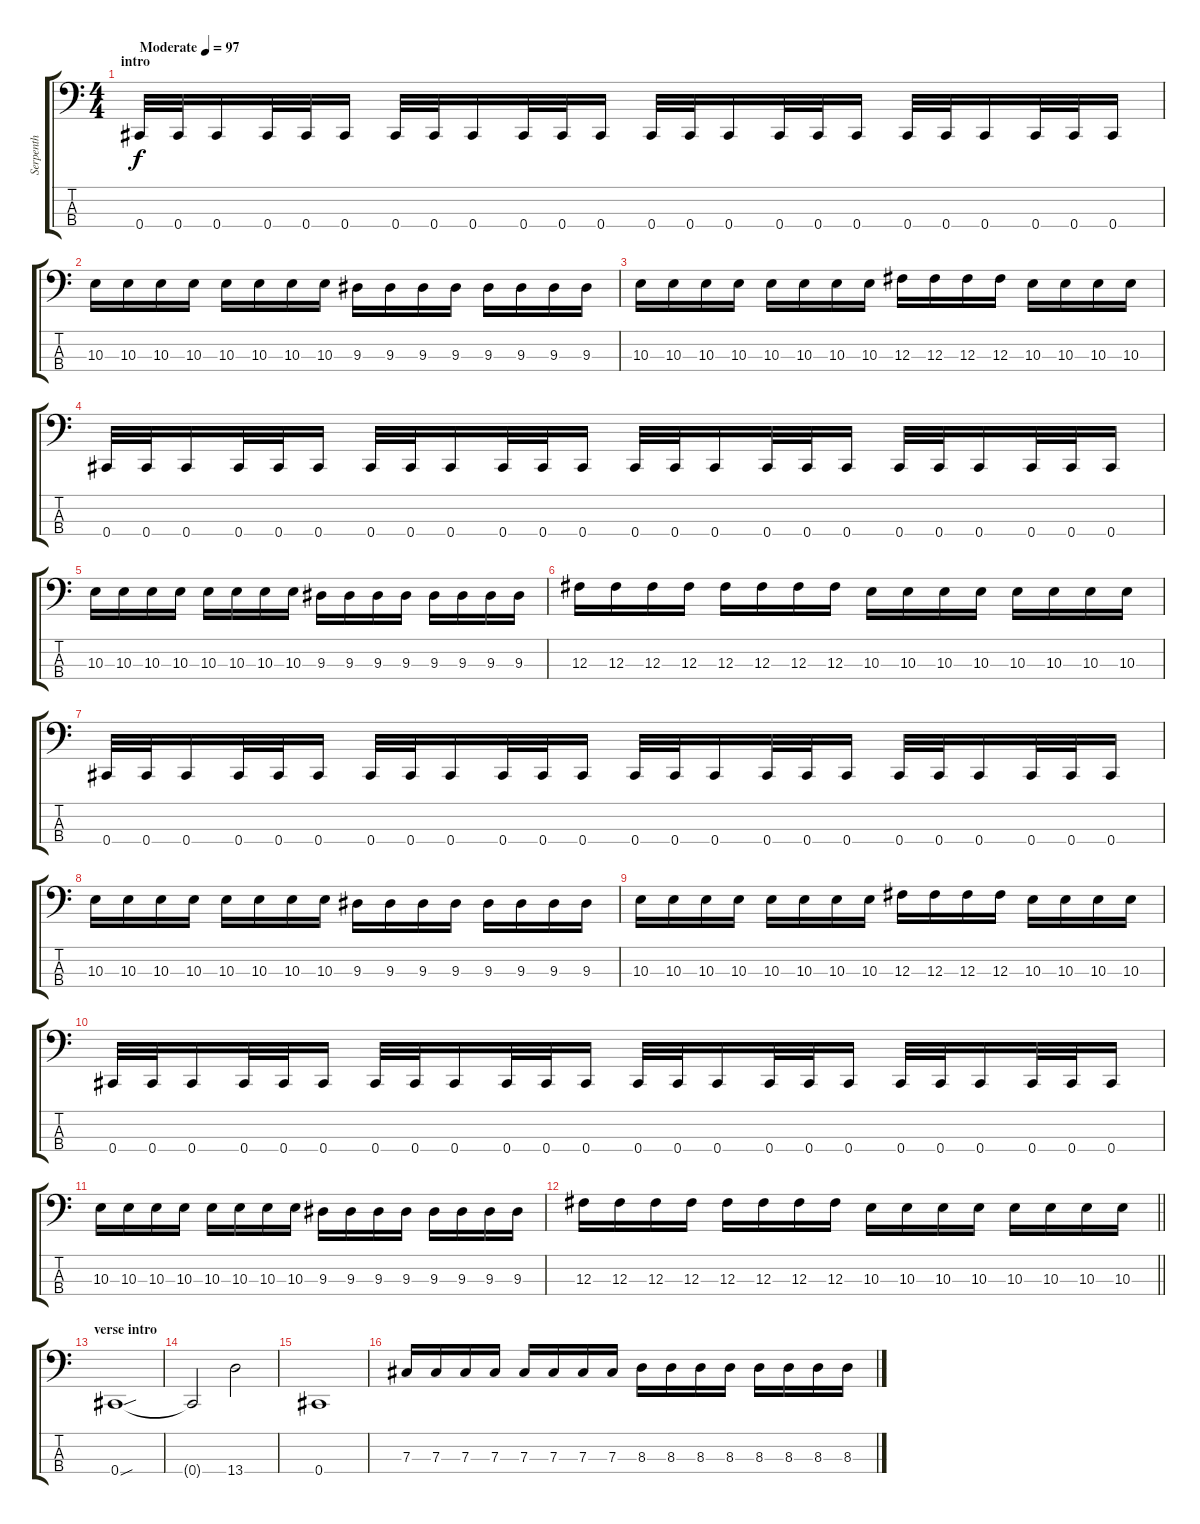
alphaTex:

\track ("Serpenth" "Serpenth") {instrument electricbasspick}
\staff {score tabs}
\tuning (E2 B1 Gb1 Db1) {hide}
\ts (4 4)
\section ("" "intro")
\tempo (97 "Moderate")
\clef f4
\ks c
0.4.32{dy f instrument electricbasspick} 0.4.32 0.4.16 0.4.32 0.4.32 0.4.16 0.4.32 0.4.32 0.4.16 0.4.32 0.4.32 0.4.16 0.4.32 0.4.32 0.4.16 0.4.32 0.4.32 0.4.16 0.4.32 0.4.32 0.4.16 0.4.32 0.4.32 0.4.16 |
10.3.16 10.3.16 10.3.16 10.3.16 10.3.16 10.3.16 10.3.16 10.3.16 9.3.16 9.3.16 9.3.16 9.3.16 9.3.16 9.3.16 9.3.16 9.3.16 |
10.3.16 10.3.16 10.3.16 10.3.16 10.3.16 10.3.16 10.3.16 10.3.16 12.3.16 12.3.16 12.3.16 12.3.16 10.3.16 10.3.16 10.3.16 10.3.16 |
0.4.32 0.4.32 0.4.16 0.4.32 0.4.32 0.4.16 0.4.32 0.4.32 0.4.16 0.4.32 0.4.32 0.4.16 0.4.32 0.4.32 0.4.16 0.4.32 0.4.32 0.4.16 0.4.32 0.4.32 0.4.16 0.4.32 0.4.32 0.4.16 |
10.3.16 10.3.16 10.3.16 10.3.16 10.3.16 10.3.16 10.3.16 10.3.16 9.3.16 9.3.16 9.3.16 9.3.16 9.3.16 9.3.16 9.3.16 9.3.16 |
12.3.16 12.3.16 12.3.16 12.3.16 12.3.16 12.3.16 12.3.16 12.3.16 10.3.16 10.3.16 10.3.16 10.3.16 10.3.16 10.3.16 10.3.16 10.3.16 |
0.4.32 0.4.32 0.4.16 0.4.32 0.4.32 0.4.16 0.4.32 0.4.32 0.4.16 0.4.32 0.4.32 0.4.16 0.4.32 0.4.32 0.4.16 0.4.32 0.4.32 0.4.16 0.4.32 0.4.32 0.4.16 0.4.32 0.4.32 0.4.16 |
10.3.16 10.3.16 10.3.16 10.3.16 10.3.16 10.3.16 10.3.16 10.3.16 9.3.16 9.3.16 9.3.16 9.3.16 9.3.16 9.3.16 9.3.16 9.3.16 |
10.3.16 10.3.16 10.3.16 10.3.16 10.3.16 10.3.16 10.3.16 10.3.16 12.3.16 12.3.16 12.3.16 12.3.16 10.3.16 10.3.16 10.3.16 10.3.16 |
0.4.32 0.4.32 0.4.16 0.4.32 0.4.32 0.4.16 0.4.32 0.4.32 0.4.16 0.4.32 0.4.32 0.4.16 0.4.32 0.4.32 0.4.16 0.4.32 0.4.32 0.4.16 0.4.32 0.4.32 0.4.16 0.4.32 0.4.32 0.4.16 |
10.3.16 10.3.16 10.3.16 10.3.16 10.3.16 10.3.16 10.3.16 10.3.16 9.3.16 9.3.16 9.3.16 9.3.16 9.3.16 9.3.16 9.3.16 9.3.16 |
\barLineRight lightlight
12.3.16 12.3.16 12.3.16 12.3.16 12.3.16 12.3.16 12.3.16 12.3.16 10.3.16 10.3.16 10.3.16 10.3.16 10.3.16 10.3.16 10.3.16 10.3.16 |
\section ("" "verse intro")
0.4{sou}.1 |
0.4{t}.2 13.4.2 |
0.4.1 |
7.3.16 7.3.16 7.3.16 7.3.16 7.3.16 7.3.16 7.3.16 7.3.16 8.3.16 8.3.16 8.3.16 8.3.16 8.3.16 8.3.16 8.3.16 8.3.16
